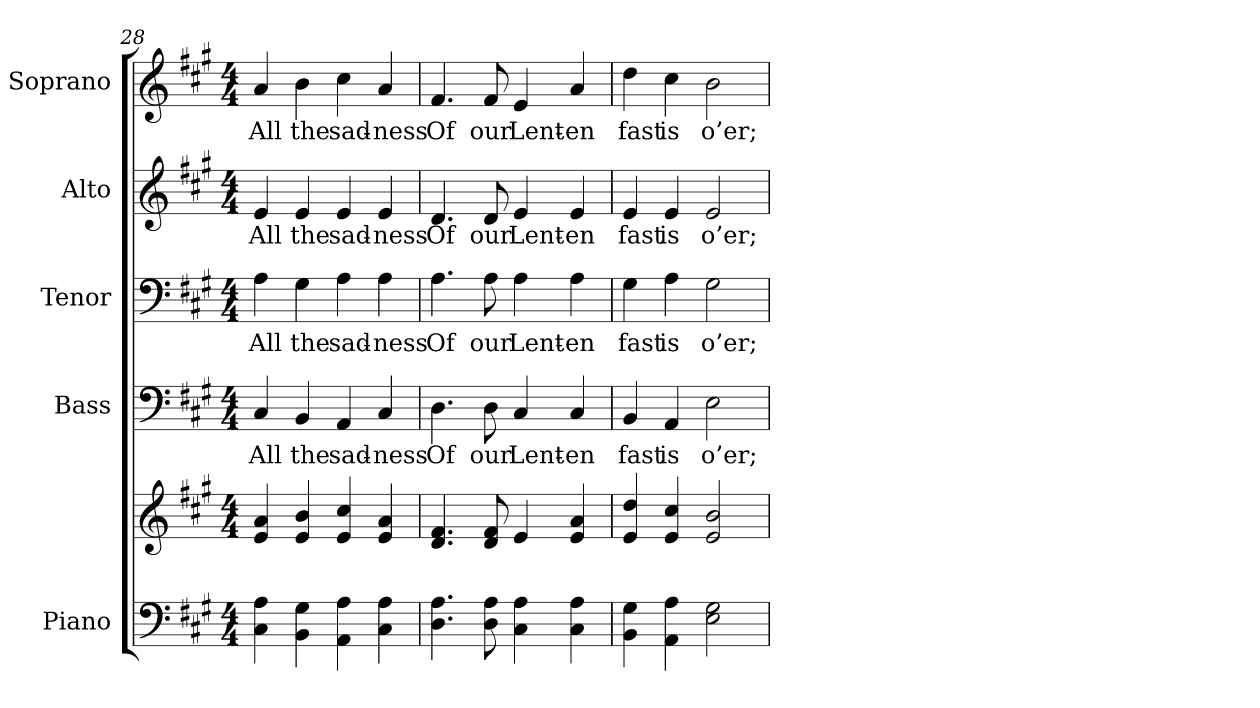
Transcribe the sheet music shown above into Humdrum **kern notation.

**kern	**kern	**kern	**text	**kern	**text	**kern	**text	**kern	**text
*part5	*part5	*part4	*part4	*part3	*part3	*part2	*part2	*part1	*part1
*staff6	*staff5	*staff4	*staff4	*staff3	*staff3	*staff2	*staff2	*staff1	*staff1
*I"Piano	*	*I"Bass	*	*I"Tenor	*	*I"Alto	*	*I"Soprano	*
*I'Pno.	*	*I'B.	*	*I'T.	*	*I'A.	*	*I'S.	*
*clefF4	*clefG2	*clefF4	*	*clefF4	*	*clefG2	*	*clefG2	*
*k[f#c#g#]	*k[f#c#g#]	*k[f#c#g#]	*	*k[f#c#g#]	*	*k[f#c#g#]	*	*k[f#c#g#]	*
*A:	*A:	*A:	*	*A:	*	*A:	*	*A:	*
*M4/4	*M4/4	*M4/4	*	*M4/4	*	*M4/4	*	*M4/4	*
=28	=28	=28	=28	=28	=28	=28	=28	=28	=28
!	!	!	!LO:LY:b:color=#000000	!	!	!	!	!	!
!	!	!	!	!	!LO:LY:b:color=#000000	!	!	!	!
!	!	!	!	!	!	!	!LO:LY:b:color=#000000	!	!
!	!	!	!	!	!	!	!	!	!LO:LY:b:color=#000000
4C#i\ 4Ai	4ei/ 4ai	4C#i/	All	4Ai\	All	4ei/	All	4ai/	All
!	!	!	!LO:LY:b:color=#000000	!	!	!	!	!	!
!	!	!	!	!	!LO:LY:b:color=#000000	!	!	!	!
!	!	!	!	!	!	!	!LO:LY:b:color=#000000	!	!
!	!	!	!	!	!	!	!	!	!LO:LY:b:color=#000000
4BBi\ 4G#i	4ei/ 4bi	4BBi/	the	4G#i\	the	4ei/	the	4bi\	the
!	!	!	!LO:LY:b:color=#000000	!	!	!	!	!	!
!	!	!	!	!	!LO:LY:b:color=#000000	!	!	!	!
!	!	!	!	!	!	!	!LO:LY:b:color=#000000	!	!
!	!	!	!	!	!	!	!	!	!LO:LY:b:color=#000000
4AAi\ 4Ai	4ei/ 4cc#i	4AAi/	sad-	4Ai\	sad-	4ei/	sad-	4cc#i\	sad-
!	!	!	!LO:LY:b:color=#000000	!	!	!	!	!	!
!	!	!	!	!	!LO:LY:b:color=#000000	!	!	!	!
!	!	!	!	!	!	!	!LO:LY:b:color=#000000	!	!
!	!	!	!	!	!	!	!	!	!LO:LY:b:color=#000000
4C#i\ 4Ai	4ei/ 4ai	4C#i/	-ness	4Ai\	-ness	4ei/	-ness	4ai/	-ness
!!LO:PB:g=z
=29	=29	=29	=29	=29	=29	=29	=29	=29	=29
!	!	!	!LO:LY:b:color=#000000	!	!	!	!	!	!
!	!	!	!	!	!LO:LY:b:color=#000000	!	!	!	!
!	!	!	!	!	!	!	!LO:LY:b:color=#000000	!	!
!	!	!	!	!	!	!	!	!	!LO:LY:b:color=#000000
4.Di\ 4.Ai	4.di/ 4.f#i	4.Di\	Of	4.Ai\	Of	4.di/	Of	4.f#i/	Of
!	!	!	!LO:LY:b:color=#000000	!	!	!	!	!	!
!	!	!	!	!	!LO:LY:b:color=#000000	!	!	!	!
!	!	!	!	!	!	!	!LO:LY:b:color=#000000	!	!
!	!	!	!	!	!	!	!	!	!LO:LY:b:color=#000000
8Di\ 8Ai	8di/ 8f#i	8Di\	our	8Ai\	our	8di/	our	8f#i/	our
!	!	!	!LO:LY:b:color=#000000	!	!	!	!	!	!
!	!	!	!	!	!LO:LY:b:color=#000000	!	!	!	!
!	!	!	!	!	!	!	!LO:LY:b:color=#000000	!	!
!	!	!	!	!	!	!	!	!	!LO:LY:b:color=#000000
4C#i\ 4Ai	4ei/	4C#i/	Lent-	4Ai\	Lent-	4ei/	Lent-	4ei/	Lent-
!	!	!	!LO:LY:b:color=#000000	!	!	!	!	!	!
!	!	!	!	!	!LO:LY:b:color=#000000	!	!	!	!
!	!	!	!	!	!	!	!LO:LY:b:color=#000000	!	!
!	!	!	!	!	!	!	!	!	!LO:LY:b:color=#000000
4C#i\ 4Ai	4ei/ 4ai	4C#i/	-en	4Ai\	-en	4ei/	-en	4ai/	-en
=30	=30	=30	=30	=30	=30	=30	=30	=30	=30
!	!	!	!LO:LY:b:color=#000000	!	!	!	!	!	!
!	!	!	!	!	!LO:LY:b:color=#000000	!	!	!	!
!	!	!	!	!	!	!	!LO:LY:b:color=#000000	!	!
!	!	!	!	!	!	!	!	!	!LO:LY:b:color=#000000
4BBi\ 4G#i	4ei/ 4ddi	4BBi/	fast	4G#i\	fast	4ei/	fast	4ddi\	fast
!	!	!	!LO:LY:b:color=#000000	!	!	!	!	!	!
!	!	!	!	!	!LO:LY:b:color=#000000	!	!	!	!
!	!	!	!	!	!	!	!LO:LY:b:color=#000000	!	!
!	!	!	!	!	!	!	!	!	!LO:LY:b:color=#000000
4AAi\ 4Ai	4ei/ 4cc#i	4AAi/	is	4Ai\	is	4ei/	is	4cc#i\	is
!	!	!	!LO:LY:b:color=#000000	!	!	!	!	!	!
!	!	!	!	!	!LO:LY:b:color=#000000	!	!	!	!
!	!	!	!	!	!	!	!LO:LY:b:color=#000000	!	!
!	!	!	!	!	!	!	!	!	!LO:LY:b:color=#000000
2Ei\ 2G#i	2ei/ 2bi	2Ei\	o’er;	2G#i\	o’er;	2ei/	o’er;	2bi\	o’er;
=	=	=	=	=	=	=	=	=	=
*-	*-	*-	*-	*-	*-	*-	*-	*-	*-
